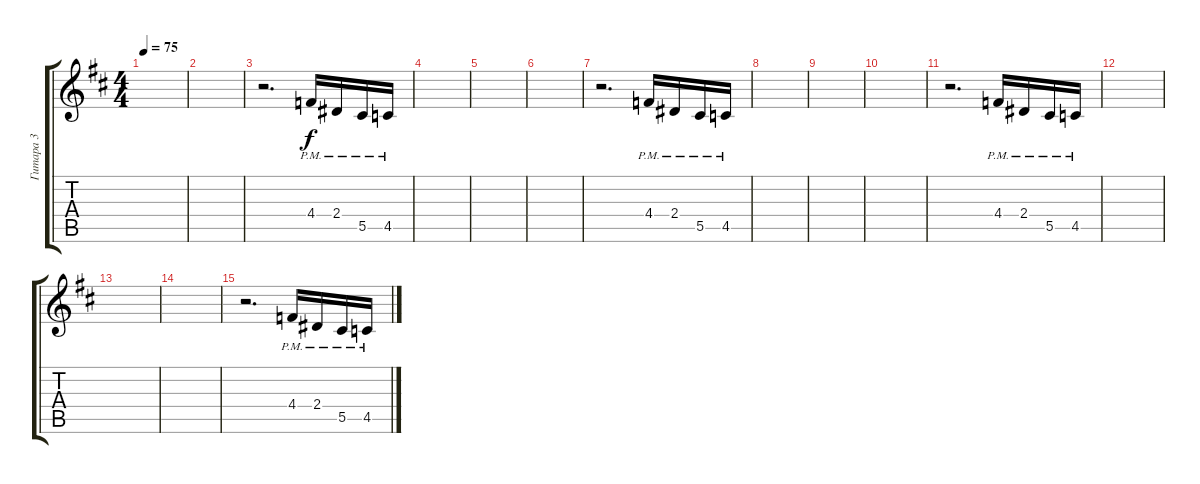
\track ("Гитара 3" "Гитара 3") {instrument distortionguitar}
\staff {score tabs}
\tuning (Eb4 Bb3 Gb3 Db3 Ab2 Eb2) {hide}
\ts (4 4)
\tempo 75
\clef g2
\ks bminor
|
|
r.2{d} 4.4{pm}.16 2.4{pm}.16 5.5{pm}.16 4.5{pm}.16 |
|
|
|
r.2{d} 4.4{pm}.16 2.4{pm}.16 5.5{pm}.16 4.5{pm}.16 |
|
|
|
r.2{d} 4.4{pm}.16 2.4{pm}.16 5.5{pm}.16 4.5{pm}.16 |
|
|
|
r.2{d} 4.4{pm}.16 2.4{pm}.16 5.5{pm}.16 4.5{pm}.16
